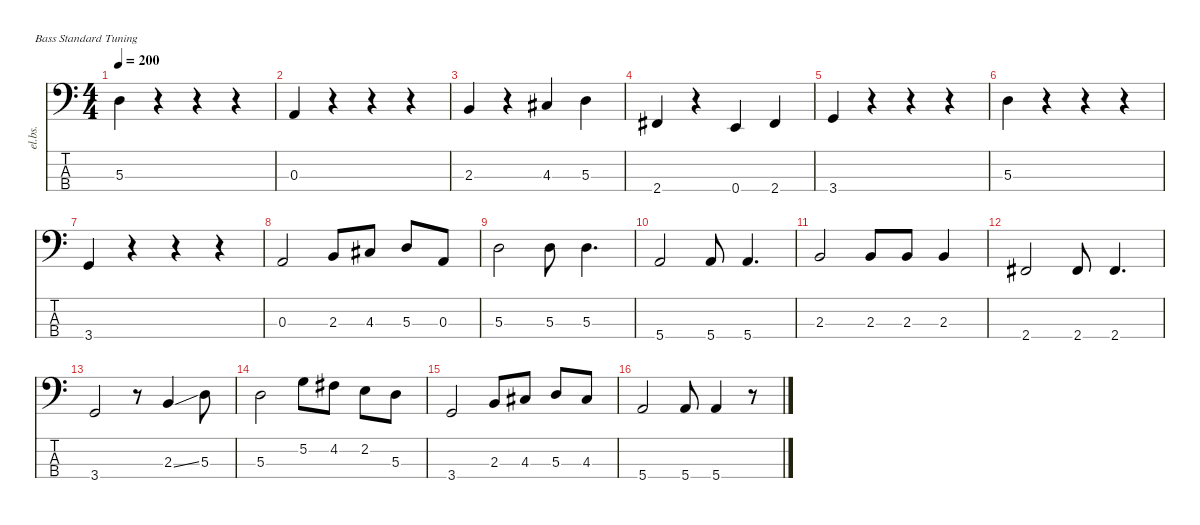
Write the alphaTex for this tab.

\defaultSystemsLayout 4
\hideDynamics
\bracketExtendMode nobrackets
\track ("Track 8" "el.bs.") {instrument electricbassfinger}
\staff {score tabs}
\tuning (G2 D2 A1 E1)
\ts (4 4)
\tempo 200
\clef f4
\ks c
5.3.4{dy f} r.4 r.4 r.4 |
0.3.4 r.4 r.4 r.4 |
2.3.4 r.4 4.3{acc #}.4 5.3.4 |
2.4{acc #}.4 r.4 0.4.4 2.4{acc #}.4 |
3.4.4 r.4 r.4 r.4 |
5.3.4 r.4 r.4 r.4 |
3.4.4 r.4 r.4 r.4 |
0.3.2 2.3.8 4.3{acc #}.8 5.3.8 0.3.8 |
5.3.2 5.3.8 5.3.4{d} |
5.4.2 5.4.8 5.4.4{d} |
2.3.2 2.3.8 2.3.8 2.3.4 |
2.4{acc #}.2 2.4{acc #}.8 2.4{acc #}.4{d} |
3.4.2 r.8 2.3{ss}.4 5.3.8 |
5.3.2 5.2.8 4.2{acc #}.8 2.2.8 5.3.8 |
3.4.2 2.3.8 4.3{acc #}.8 5.3.8 4.3{acc #}.8 |
5.4.2 5.4.8 5.4.4 r.8
